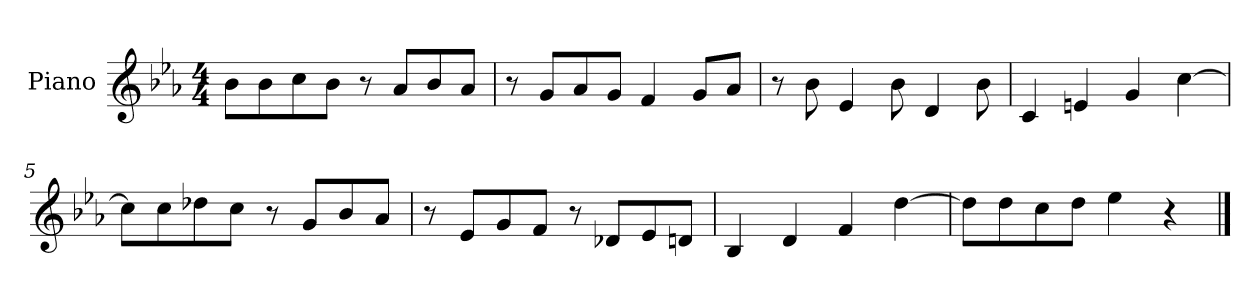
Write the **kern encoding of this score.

**kern
*part1
*staff1
*I"Piano
*I'Pno.
*clefG2
*k[b-e-a-]
*M4/4
*MM120
=1
8b-\L
8b-\
8cc\
8b-\J
8r
8a-/L
8b-/
8a-/J
=2
8r
8g/L
8a-/
8g/J
4f/
8g/L
8a-/J
=3
8r
8b-\
4e-/
8b-\
4d/
8b-\
=4
4c/
4en/
4g/
[4cc\
=5
8cc\L]
8cc\
8dd-X\
8cc\J
8r
8g/L
8b-/
8a-/J
=6
8r
8e-/L
8g/
8f/J
8r
8d-X/L
8e-/
8dn/J
!!LO:LB:g=z
=7
4B-/
4d/
4f/
[4dd\
=8
8dd\L]
8dd\
8cc\
8dd\J
4ee-\
4r
==
*-
